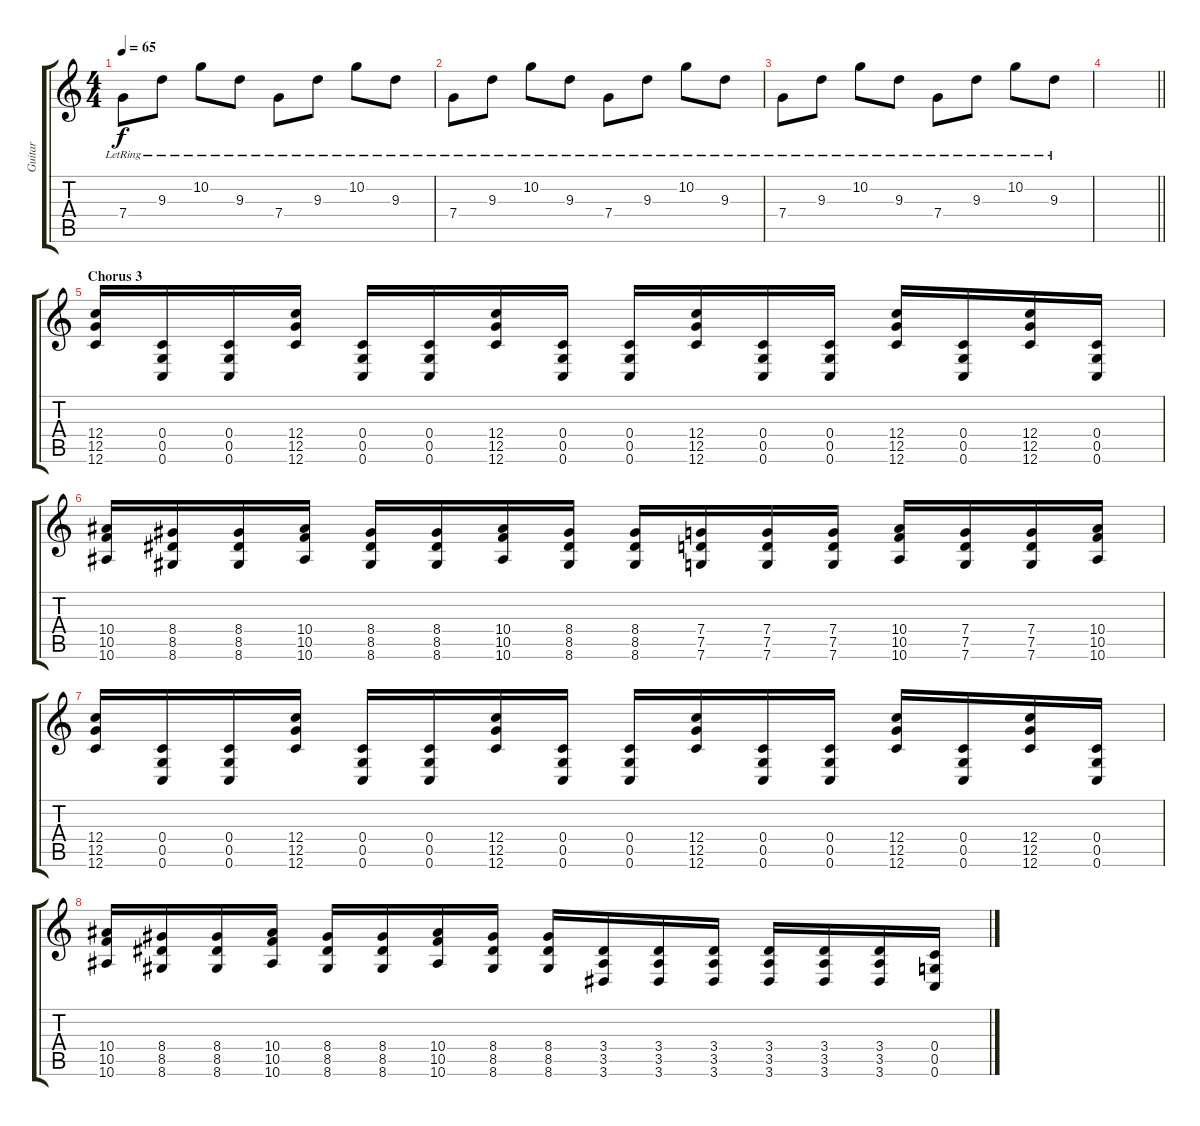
\track ("Guitar" "Guitar") {instrument electricguitarclean}
\staff {score tabs}
\tuning (D4 A3 F3 C3 G2 C2) {hide}
\ts (4 4)
\tempo 65
\clef g2
\ks c
7.4{lr}.8{dy f} 9.3{lr}.8 10.2{lr}.8 9.3{lr}.8 7.4{lr}.8 9.3{lr}.8 10.2{lr}.8 9.3{lr}.8 |
7.4{lr}.8 9.3{lr}.8 10.2{lr}.8 9.3{lr}.8 7.4{lr}.8 9.3{lr}.8 10.2{lr}.8 9.3{lr}.8 |
7.4{lr}.8 9.3{lr}.8 10.2{lr}.8 9.3{lr}.8 7.4{lr}.8 9.3{lr}.8 10.2{lr}.8 9.3{lr}.8 |
\barLineRight lightlight
|
\section ("" "Chorus 3")
(12.4 12.5 12.6).16{instrument overdrivenguitar} (0.4 0.5 0.6).16 (0.4 0.5 0.6).16 (12.4 12.5 12.6).16 (0.4 0.5 0.6).16 (0.4 0.5 0.6).16 (12.4 12.5 12.6).16 (0.4 0.5 0.6).16 (0.4 0.5 0.6).16 (12.4 12.5 12.6).16 (0.4 0.5 0.6).16 (0.4 0.5 0.6).16 (12.4 12.5 12.6).16 (0.4 0.5 0.6).16 (12.4 12.5 12.6).16 (0.4 0.5 0.6).16 |
(10.4 10.5 10.6).16 (8.4 8.5 8.6).16 (8.4 8.5 8.6).16 (10.4 10.5 10.6).16 (8.4 8.5 8.6).16 (8.4 8.5 8.6).16 (10.4 10.5 10.6).16 (8.4 8.5 8.6).16 (8.4 8.5 8.6).16 (7.4 7.5 7.6).16 (7.4 7.5 7.6).16 (7.4 7.5 7.6).16 (10.4 10.5 10.6).16 (7.4 7.5 7.6).16 (7.4 7.5 7.6).16 (10.4 10.5 10.6).16 |
(12.4 12.5 12.6).16 (0.4 0.5 0.6).16 (0.4 0.5 0.6).16 (12.4 12.5 12.6).16 (0.4 0.5 0.6).16 (0.4 0.5 0.6).16 (12.4 12.5 12.6).16 (0.4 0.5 0.6).16 (0.4 0.5 0.6).16 (12.4 12.5 12.6).16 (0.4 0.5 0.6).16 (0.4 0.5 0.6).16 (12.4 12.5 12.6).16 (0.4 0.5 0.6).16 (12.4 12.5 12.6).16 (0.4 0.5 0.6).16 |
(10.4 10.5 10.6).16 (8.4 8.5 8.6).16 (8.4 8.5 8.6).16 (10.4 10.5 10.6).16 (8.4 8.5 8.6).16 (8.4 8.5 8.6).16 (10.4 10.5 10.6).16 (8.4 8.5 8.6).16 (8.4 8.5 8.6).16 (3.4 3.5 3.6).16 (3.4 3.5 3.6).16 (3.4 3.5 3.6).16 (3.4 3.5 3.6).16 (3.4 3.5 3.6).16 (3.4 3.5 3.6).16 (0.4 0.5 0.6).16
